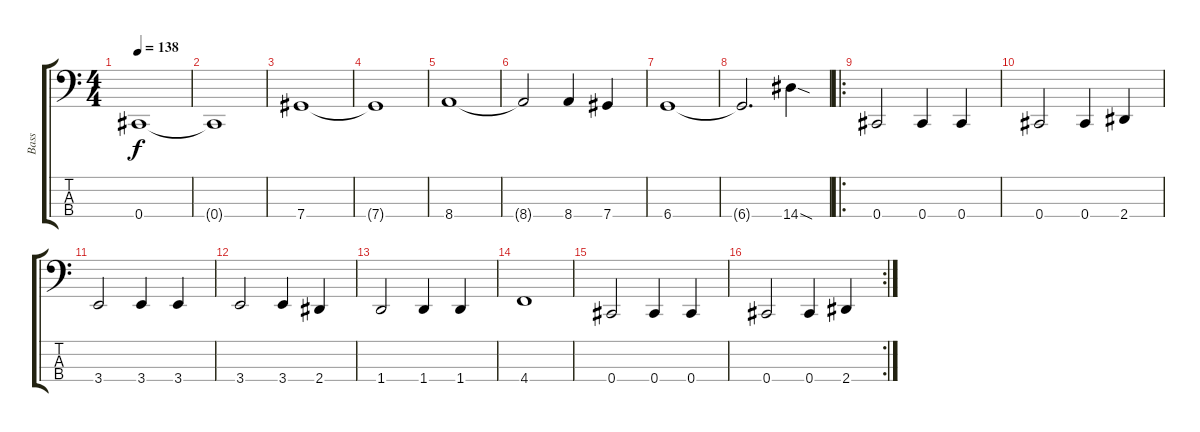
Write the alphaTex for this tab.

\track ("Bass" "Bass") {instrument electricbassfinger}
\staff {score tabs}
\tuning (Gb2 Db2 Ab1 Db1) {hide}
\ts (4 4)
\tempo 138
\clef f4
\ks c
0.4.1{dy f} |
0.4{t}.1 |
7.4.1 |
7.4{t}.1 |
8.4.1 |
8.4{t}.2 8.4.4 7.4.4 |
6.4.1 |
6.4{t}.2{d} 14.4{sod}.4 |
\ro
0.4.2 0.4.4 0.4.4 |
0.4.2 0.4.4 2.4.4 |
3.4.2 3.4.4 3.4.4 |
3.4.2 3.4.4 2.4.4 |
1.4.2 1.4.4 1.4.4 |
4.4.1 |
0.4.2 0.4.4 0.4.4 |
\rc 2
0.4.2 0.4.4 2.4.4
